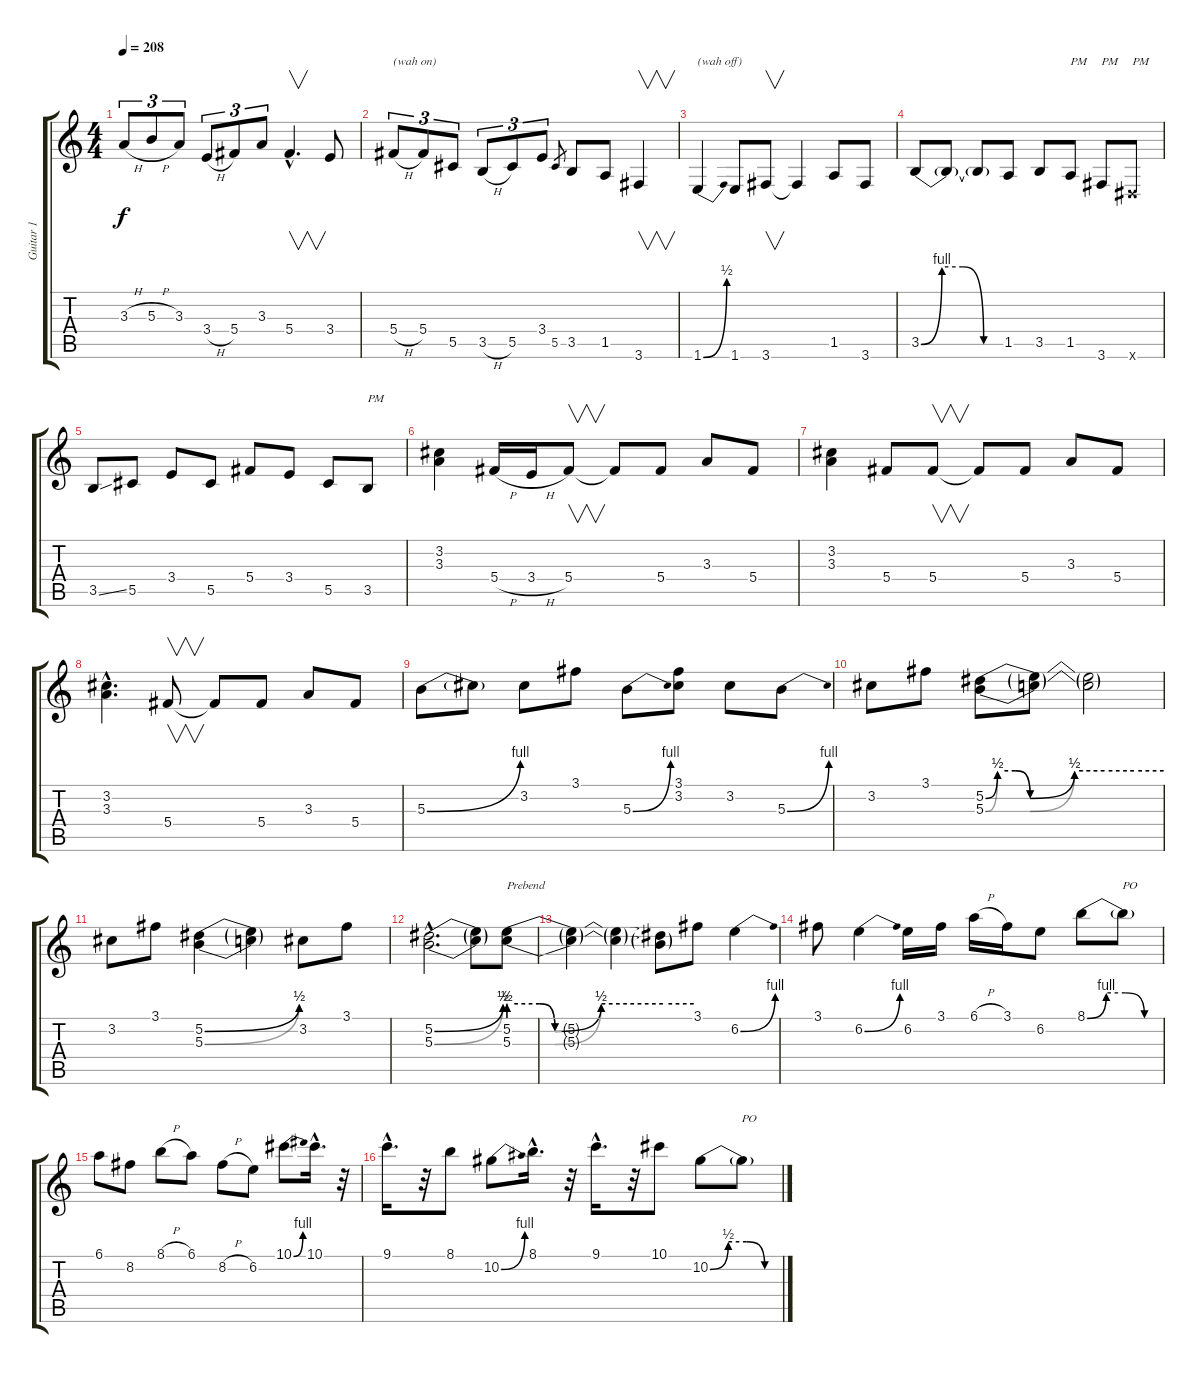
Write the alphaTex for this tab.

\track ("Guitar 1" "Guitar 1") {instrument distortionguitar}
\staff {score tabs}
\tuning (Eb4 Bb3 Gb3 Db3 Ab2 Eb2) {hide}
\ts (4 4)
\tempo 208
\clef g2
\ks c
3.3{h}.8{tu (3 2) dy f} 5.3{h}.8{tu (3 2)} 3.3.8{tu (3 2)} 3.4{h}.8{tu (3 2)} 5.4.8{tu (3 2)} 3.3.8{tu (3 2)} 5.4{hac}.4{v d} 3.4.8 |
5.4{h}.8{tu (3 2) txt "(wah on)"} 5.4.8{tu (3 2)} 5.5.8{tu (3 2)} 3.5{h}.8{tu (3 2)} 5.5.8{tu (3 2)} 3.4.8{tu (3 2)} 5.5.8{gr} 3.5.8 1.5.8 3.6.4{v} |
1.6{be (bend 0 0 60 2)}.4{txt "(wah off)"} 1.6.8 3.6.8{v} 3.6{t}.4 1.5.8 3.6.8 |
3.5{be (custom 0 0 15 4 30 4 45 0 60 0)}.8 3.5{t}.8 3.5{t}.8 1.5.8 3.5.8 1.5.8{txt "PM"} 3.6.8{txt "PM"} 0.6{x}.8{txt "PM"} |
3.5{ss}.8 5.5.8 3.4.8 5.5.8 5.4.8 3.4.8 5.5.8 3.5.8{txt "PM"} |
(3.2 3.3).4 5.4{h}.16 3.4{h}.16 5.4.8{v} 5.4{t}.8 5.4.8 3.3.8 5.4.8 |
(3.2 3.3).4 5.4.8 5.4.8{v} 5.4{t}.8 5.4.8 3.3.8 5.4.8 |
(3.2{hac} 3.3{hac}).4{d} 5.4.8{v} 5.4{t}.8 5.4.8 3.3.8 5.4.8 |
5.3{be (bend 0 0 60 4)}.8 5.3{t}.8 3.2.8 3.1.8 5.3{be (bend 0 0 60 4)}.8 (3.1 3.2).8 3.2.8 5.3{be (bend 0 0 60 4)}.8 |
3.2.8 3.1.8 (5.2{be (custom 0 0 4 2 10 2 15 0 30 2 40 2 50 2 60 2)} 5.3{be (custom 0 0 4 2 10 2 15 0 30 2 50 2 60 2)}).8 (5.2{t} 5.3{t}).8 (5.2{t} 5.3{t}).2 |
3.2.8 3.1.8 (5.2{be (bend 0 0 60 2)} 5.3{be (bend 0 0 60 2)}).4 (5.2{t} 5.3{t}).4 3.2.8 3.1.8 |
(5.2{be (bend 0 0 60 2) hac} 5.3{be (bend 0 0 60 2) hac}).2{d} (5.2{t} 5.3{t}).8 (5.2{be (custom 0 2 10 2 15 0 30 2 50 2 60 2)} 5.3{be (custom 0 2 10 2 15 0 30 2 50 2 60 2)}).8{txt "Prebend"} |
(5.2{t} 5.3{t}).4 (5.2{t} 5.3{t}).4 (5.2{t} 5.3{t}).8 3.1.8 6.2{be (bend 0 0 60 4)}.4 |
3.1.8 6.2{be (bend 0 0 60 4)}.4 6.2.16 3.1.16 6.1{h}.16 3.1.16 6.2.8 8.1{be (custom 0 0 15 4 30 4 45 0 60 0)}.8 8.1{t}.8{txt "PO"} |
6.1.8 8.2.8 8.1{h}.8 6.1.8 8.2{h}.8 6.2.8 10.1{be (bend 0 0 60 4)}.8 10.1{hac}.16{d} r.32 |
9.1{hac}.16{d} r.32 8.1.8 10.2{be (bend 0 0 60 4)}.8 8.1{hac}.16{d} r.32 9.1{hac}.16{d} r.32 10.1.8 10.2{be (custom 0 0 15 2 30 2 45 0 60 0)}.8 10.2{t}.8{txt "PO"}
